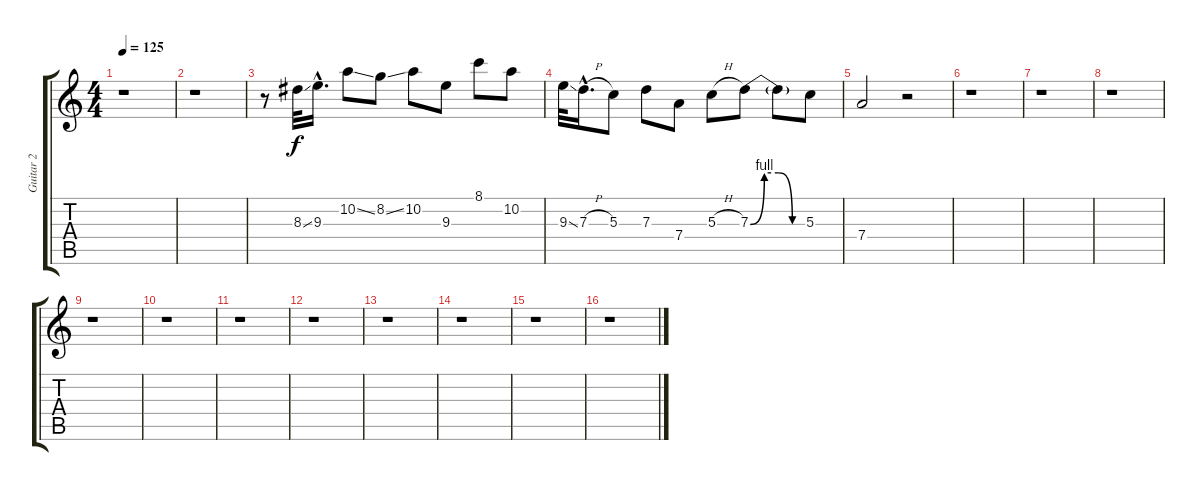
\track ("Guitar 2" "Guitar 2") {instrument overdrivenguitar}
\staff {score tabs}
\tuning (E4 B3 G3 D3 A2 E2) {hide}
\ts (4 4)
\tempo 125
\clef g2
\ks c
r.1{dy f} |
r.1 |
r.8 8.3{ss}.32 9.3{hac}.16{d} 10.2{ss}.8 8.2{ss}.8 10.2.8 9.3.8 8.1.8 10.2.8 |
9.3{ss}.32 7.3{h hac}.16{d} 5.3.8 7.3.8 7.4.8 5.3{h}.8 7.3{be (custom 0 0 15 4 30 4 45 0 60 0)}.8 7.3{t}.8 5.3.8 |
7.4.2 r.2 |
r.1 |
r.1 |
r.1 |
r.1 |
r.1 |
r.1 |
r.1 |
r.1 |
r.1 |
r.1 |
r.1
